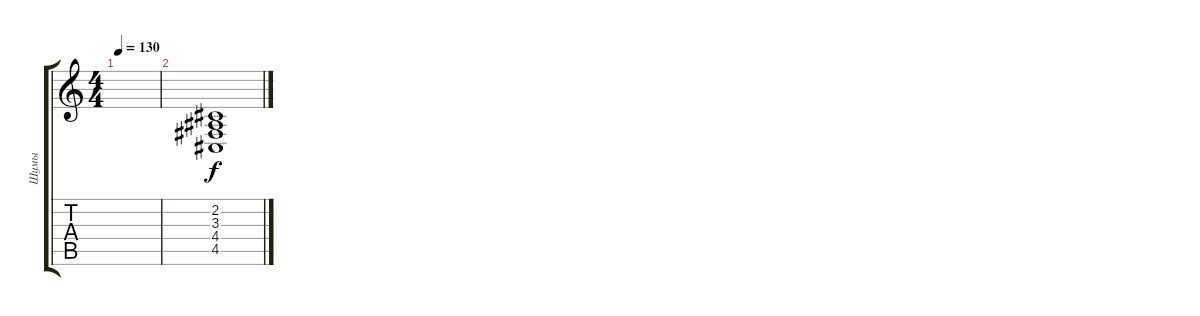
\track ("Шумы" "Шумы") {instrument seashore}
\staff {score tabs}
\tuning (E4 B3 G3 D3 A2 D2) {hide}
\ts (4 4)
\tempo 130
\clef g2
\ks c
|
(2.2 3.3 4.4 4.5).1
